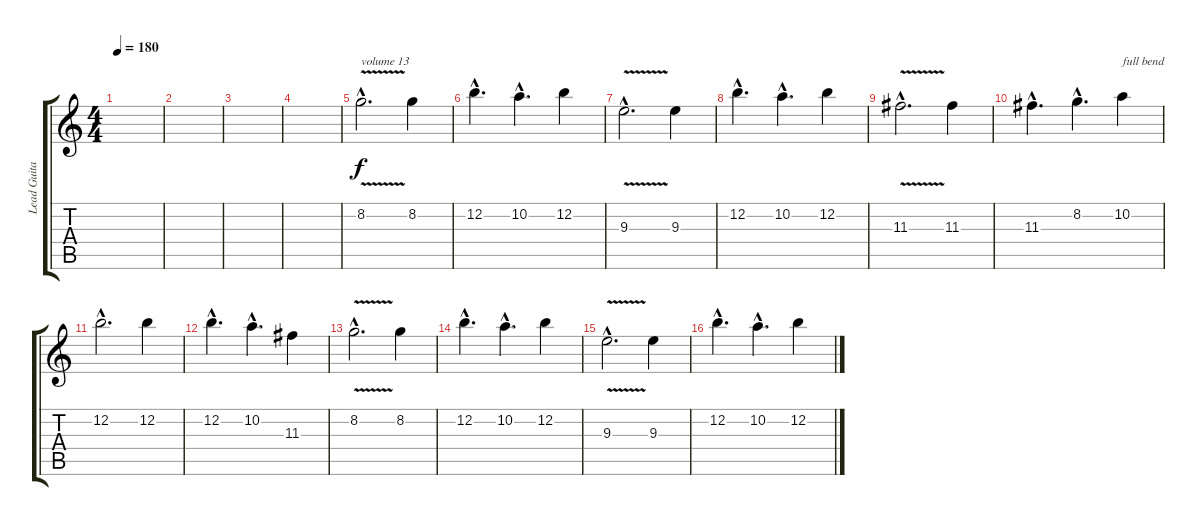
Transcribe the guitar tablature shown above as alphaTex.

\track ("Lead Guitar" "Lead Guita") {instrument distortionguitar}
\staff {score tabs}
\tuning (E4 B3 G3 D3 A2 E2) {hide}
\ts (4 4)
\tempo 180
\clef g2
\ks c
|
|
|
|
8.2{v hac}.2{d txt "volume 13" volume 13} 8.2.4 |
12.2{hac}.4{d} 10.2{hac}.4{d} 12.2.4 |
9.3{v hac}.2{d} 9.3.4 |
12.2{hac}.4{d} 10.2{hac}.4{d} 12.2.4 |
11.3{v hac}.2{d} 11.3.4 |
11.3{hac}.4{d} 8.2{hac}.4{d} 10.2.4{txt "full bend"} |
12.2{hac}.2{d} 12.2.4 |
12.2{hac}.4{d} 10.2{hac}.4{d} 11.3.4 |
8.2{v hac}.2{d} 8.2.4 |
12.2{hac}.4{d} 10.2{hac}.4{d} 12.2.4 |
9.3{v hac}.2{d} 9.3.4 |
12.2{hac}.4{d} 10.2{hac}.4{d} 12.2.4
